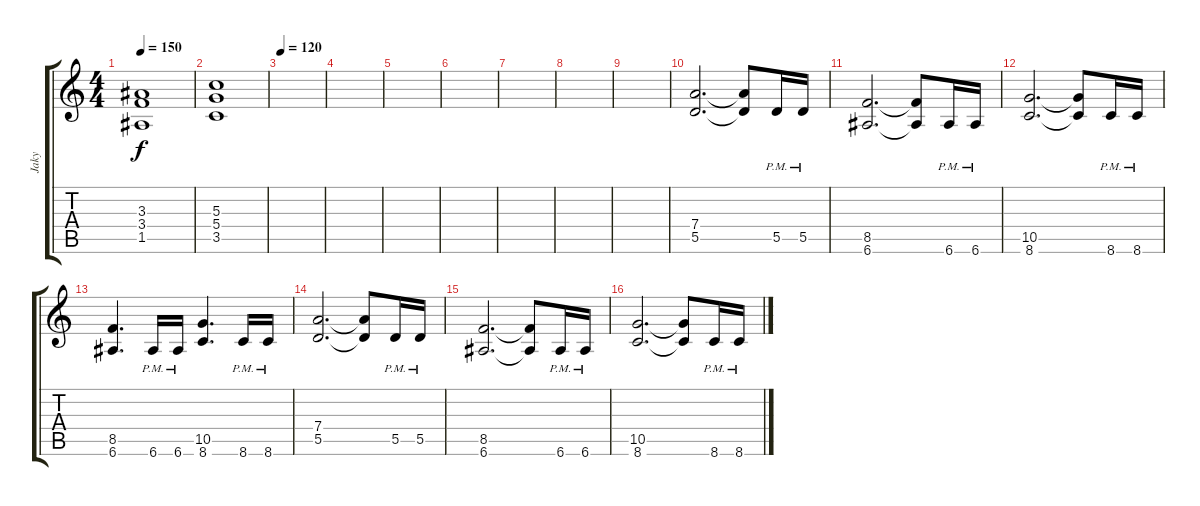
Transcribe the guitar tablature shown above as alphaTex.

\track ("Jaky" "Jaky") {instrument distortionguitar}
\staff {score tabs}
\tuning (E4 B3 G3 D3 A2 E2) {hide}
\ts (4 4)
\tempo 150
\clef g2
\ks c
(3.3 3.4 1.5).1{dy f} |
(5.3 5.4 3.5).1 |
\tempo 120
|
|
|
|
|
|
|
(7.4 5.5).2{d} (7.4{t} 5.5{t}).8 5.5{pm}.16 5.5{pm}.16 |
(8.5 6.6).2{d} (8.5{t} 6.6{t}).8 6.6{pm}.16 6.6{pm}.16 |
(10.5 8.6).2{d} (10.5{t} 8.6{t}).8 8.6{pm}.16 8.6{pm}.16 |
(8.5 6.6).4{d} 6.6{pm}.16 6.6{pm}.16 (10.5 8.6).4{d} 8.6{pm}.16 8.6{pm}.16 |
(7.4 5.5).2{d} (7.4{t} 5.5{t}).8 5.5{pm}.16 5.5{pm}.16 |
(8.5 6.6).2{d} (8.5{t} 6.6{t}).8 6.6{pm}.16 6.6{pm}.16 |
(10.5 8.6).2{d} (10.5{t} 8.6{t}).8 8.6{pm}.16 8.6{pm}.16
